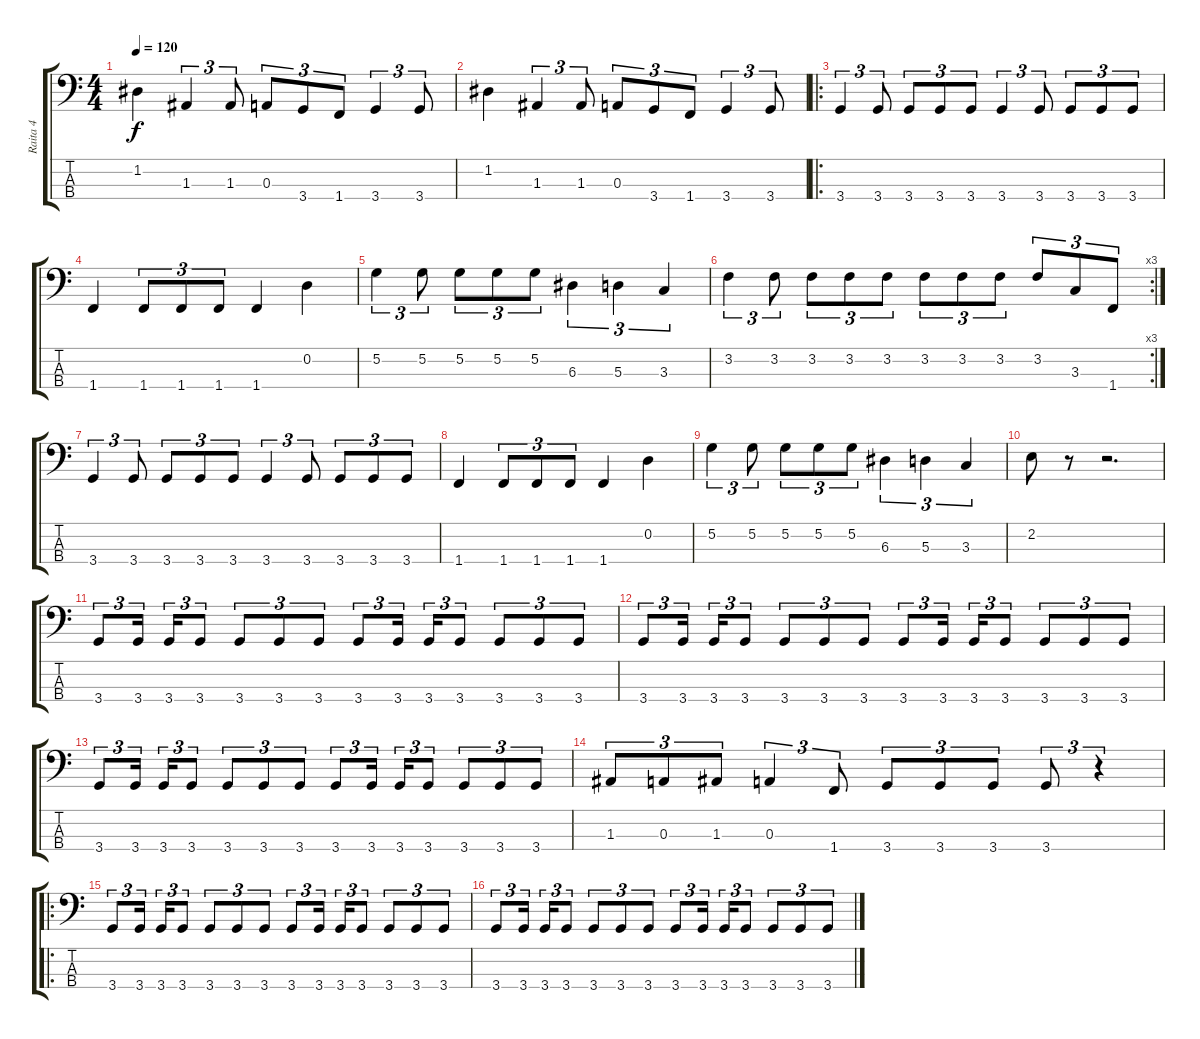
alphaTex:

\track ("Raita 4" "Raita 4") {instrument electricbassfinger}
\staff {score tabs}
\tuning (G2 D2 A1 E1) {hide}
\ts (4 4)
\tempo 120
\clef f4
\ks c
1.2.4{dy f} 1.3.4{tu (3 2)} 1.3.8{tu (3 2)} 0.3.8{tu (3 2)} 3.4.8{tu (3 2)} 1.4.8{tu (3 2)} 3.4.4{tu (3 2)} 3.4.8{tu (3 2)} |
1.2.4 1.3.4{tu (3 2)} 1.3.8{tu (3 2)} 0.3.8{tu (3 2)} 3.4.8{tu (3 2)} 1.4.8{tu (3 2)} 3.4.4{tu (3 2)} 3.4.8{tu (3 2)} |
\ro
3.4.4{tu (3 2)} 3.4.8{tu (3 2)} 3.4.8{tu (3 2)} 3.4.8{tu (3 2)} 3.4.8{tu (3 2)} 3.4.4{tu (3 2)} 3.4.8{tu (3 2)} 3.4.8{tu (3 2)} 3.4.8{tu (3 2)} 3.4.8{tu (3 2)} |
1.4.4 1.4.8{tu (3 2)} 1.4.8{tu (3 2)} 1.4.8{tu (3 2)} 1.4.4 0.2.4 |
5.2.4{tu (3 2)} 5.2.8{tu (3 2)} 5.2.8{tu (3 2)} 5.2.8{tu (3 2)} 5.2.8{tu (3 2)} 6.3.4{tu (3 2)} 5.3.4{tu (3 2)} 3.3.4{tu (3 2)} |
\rc 3
3.2.4{tu (3 2)} 3.2.8{tu (3 2)} 3.2.8{tu (3 2)} 3.2.8{tu (3 2)} 3.2.8{tu (3 2)} 3.2.8{tu (3 2)} 3.2.8{tu (3 2)} 3.2.8{tu (3 2)} 3.2.8{tu (3 2)} 3.3.8{tu (3 2)} 1.4.8{tu (3 2)} |
3.4.4{tu (3 2)} 3.4.8{tu (3 2)} 3.4.8{tu (3 2)} 3.4.8{tu (3 2)} 3.4.8{tu (3 2)} 3.4.4{tu (3 2)} 3.4.8{tu (3 2)} 3.4.8{tu (3 2)} 3.4.8{tu (3 2)} 3.4.8{tu (3 2)} |
1.4.4 1.4.8{tu (3 2)} 1.4.8{tu (3 2)} 1.4.8{tu (3 2)} 1.4.4 0.2.4 |
5.2.4{tu (3 2)} 5.2.8{tu (3 2)} 5.2.8{tu (3 2)} 5.2.8{tu (3 2)} 5.2.8{tu (3 2)} 6.3.4{tu (3 2)} 5.3.4{tu (3 2)} 3.3.4{tu (3 2)} |
2.2.8 r.8 r.2{d} |
3.4.8{tu (3 2)} 3.4.16{tu (3 2)} 3.4.16{tu (3 2)} 3.4.8{tu (3 2)} 3.4.8{tu (3 2)} 3.4.8{tu (3 2)} 3.4.8{tu (3 2)} 3.4.8{tu (3 2)} 3.4.16{tu (3 2)} 3.4.16{tu (3 2)} 3.4.8{tu (3 2)} 3.4.8{tu (3 2)} 3.4.8{tu (3 2)} 3.4.8{tu (3 2)} |
3.4.8{tu (3 2)} 3.4.16{tu (3 2)} 3.4.16{tu (3 2)} 3.4.8{tu (3 2)} 3.4.8{tu (3 2)} 3.4.8{tu (3 2)} 3.4.8{tu (3 2)} 3.4.8{tu (3 2)} 3.4.16{tu (3 2)} 3.4.16{tu (3 2)} 3.4.8{tu (3 2)} 3.4.8{tu (3 2)} 3.4.8{tu (3 2)} 3.4.8{tu (3 2)} |
3.4.8{tu (3 2)} 3.4.16{tu (3 2)} 3.4.16{tu (3 2)} 3.4.8{tu (3 2)} 3.4.8{tu (3 2)} 3.4.8{tu (3 2)} 3.4.8{tu (3 2)} 3.4.8{tu (3 2)} 3.4.16{tu (3 2)} 3.4.16{tu (3 2)} 3.4.8{tu (3 2)} 3.4.8{tu (3 2)} 3.4.8{tu (3 2)} 3.4.8{tu (3 2)} |
1.3.8{tu (3 2)} 0.3.8{tu (3 2)} 1.3.8{tu (3 2)} 0.3.4{tu (3 2)} 1.4.8{tu (3 2)} 3.4.8{tu (3 2)} 3.4.8{tu (3 2)} 3.4.8{tu (3 2)} 3.4.8{tu (3 2)} r.4{tu (3 2)} |
\ro
3.4.8{tu (3 2)} 3.4.16{tu (3 2)} 3.4.16{tu (3 2)} 3.4.8{tu (3 2)} 3.4.8{tu (3 2)} 3.4.8{tu (3 2)} 3.4.8{tu (3 2)} 3.4.8{tu (3 2)} 3.4.16{tu (3 2)} 3.4.16{tu (3 2)} 3.4.8{tu (3 2)} 3.4.8{tu (3 2)} 3.4.8{tu (3 2)} 3.4.8{tu (3 2)} |
3.4.8{tu (3 2)} 3.4.16{tu (3 2)} 3.4.16{tu (3 2)} 3.4.8{tu (3 2)} 3.4.8{tu (3 2)} 3.4.8{tu (3 2)} 3.4.8{tu (3 2)} 3.4.8{tu (3 2)} 3.4.16{tu (3 2)} 3.4.16{tu (3 2)} 3.4.8{tu (3 2)} 3.4.8{tu (3 2)} 3.4.8{tu (3 2)} 3.4.8{tu (3 2)}
